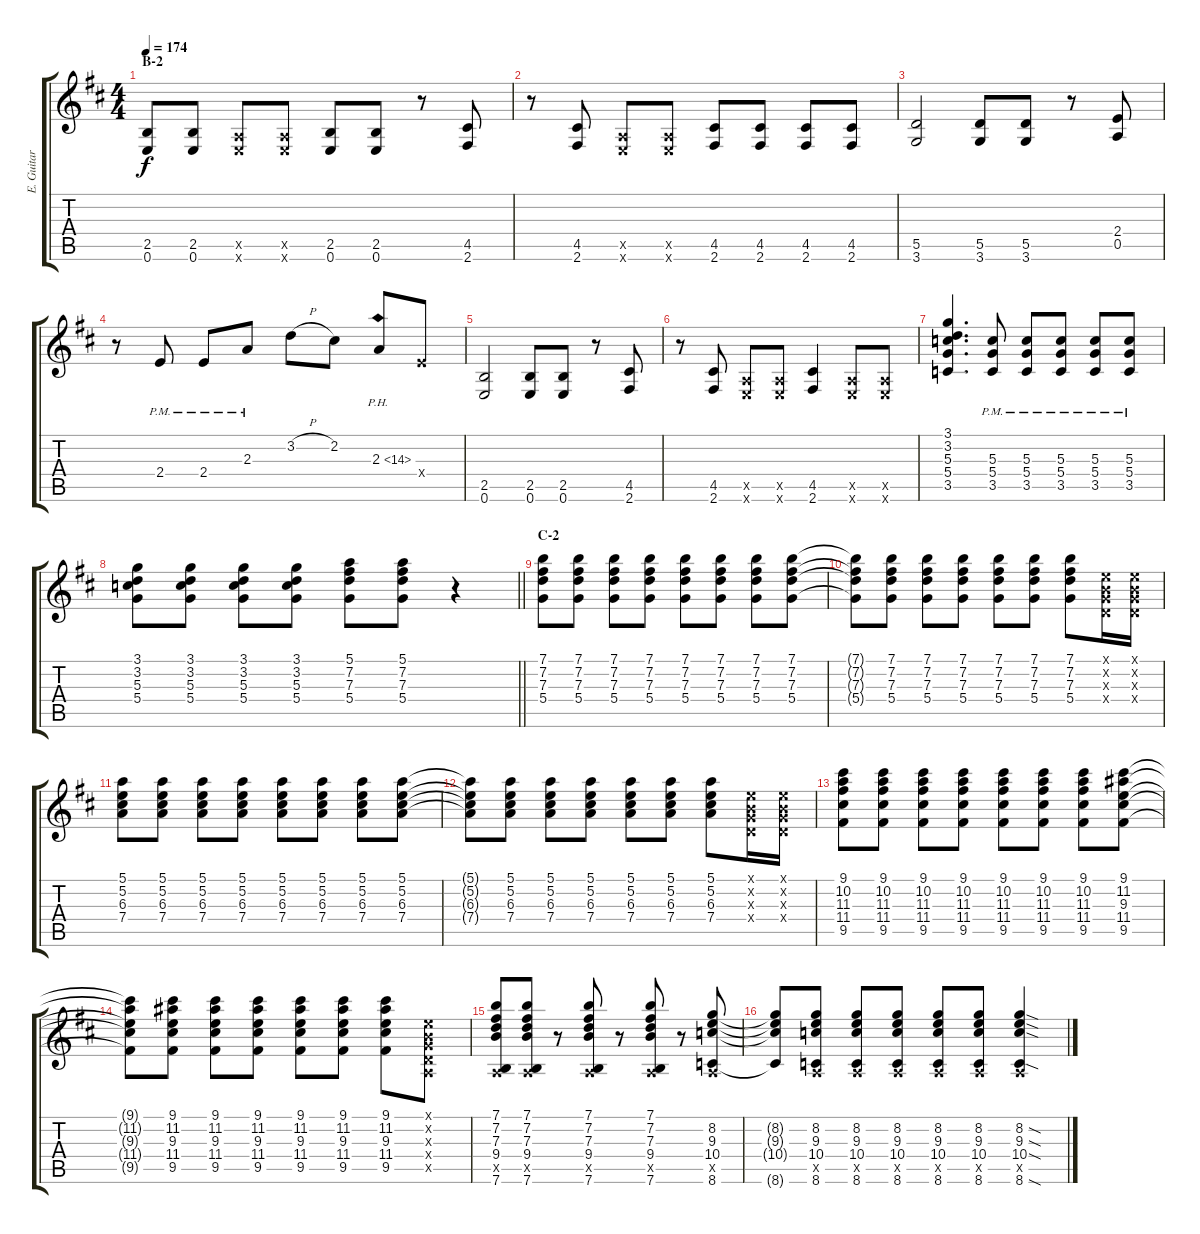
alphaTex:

\track ("E. Guitar I" "E. Guitar ") {instrument overdrivenguitar}
\staff {score tabs}
\tuning (E4 B3 G3 D3 A2 E2) {hide}
\ts (4 4)
\section ("" "B-2")
\tempo 174
\clef g2
\ks bminor
(2.5 0.6).8{dy f} (2.5 0.6).8 (0.5{x} 0.6{x}).8 (0.5{x} 0.6{x}).8 (2.5 0.6).8 (2.5 0.6).8 r.8 (4.5 2.6).8 |
r.8 (4.5 2.6).8 (0.5{x} 0.6{x}).8 (0.5{x} 0.6{x}).8 (4.5 2.6).8 (4.5 2.6).8 (4.5 2.6).8 (4.5 2.6).8 |
(5.5 3.6).2 (5.5 3.6).8 (5.5 3.6).8 r.8 (2.4 0.5).8 |
r.8 2.4{pm}.8 2.4{pm}.8 2.3{pm}.8 3.2{h}.8 2.2.8 2.3{ph 12}.8 2.4{x}.8 |
(2.5 0.6).2 (2.5 0.6).8 (2.5 0.6).8 r.8 (4.5 2.6).8 |
r.8 (4.5 2.6).8 (0.5{x} 0.6{x}).8 (0.5{x} 0.6{x}).8 (4.5 2.6).4 (0.5{x} 0.6{x}).8 (0.5{x} 0.6{x}).8 |
(3.1 3.2 5.3 5.4 3.5).4{d} (5.3{pm} 5.4{pm} 3.5{pm}).8 (5.3{pm} 5.4{pm} 3.5{pm}).8 (5.3{pm} 5.4{pm} 3.5{pm}).8 (5.3{pm} 5.4{pm} 3.5{pm}).8 (5.3{pm} 5.4{pm} 3.5{pm}).8 |
\barLineRight lightlight
(3.1 3.2 5.3 5.4).8 (3.1 3.2 5.3 5.4).8 (3.1 3.2 5.3 5.4).8 (3.1 3.2 5.3 5.4).8 (5.1 7.2 7.3 5.4).8 (5.1 7.2 7.3 5.4).8 r.4 |
\section ("" "C-2")
(7.1 7.2 7.3 5.4).8 (7.1 7.2 7.3 5.4).8 (7.1 7.2 7.3 5.4).8 (7.1 7.2 7.3 5.4).8 (7.1 7.2 7.3 5.4).8 (7.1 7.2 7.3 5.4).8 (7.1 7.2 7.3 5.4).8 (7.1 7.2 7.3 5.4).8 |
(7.1{t} 7.2{t} 7.3{t} 5.4{t}).8 (7.1 7.2 7.3 5.4).8 (7.1 7.2 7.3 5.4).8 (7.1 7.2 7.3 5.4).8 (7.1 7.2 7.3 5.4).8 (7.1 7.2 7.3 5.4).8 (7.1 7.2 7.3 5.4).8 (0.1{x} 0.2{x} 0.3{x} 0.4{x}).16 (0.1{x} 0.2{x} 0.3{x} 0.4{x}).16 |
(5.1 5.2 6.3 7.4).8 (5.1 5.2 6.3 7.4).8 (5.1 5.2 6.3 7.4).8 (5.1 5.2 6.3 7.4).8 (5.1 5.2 6.3 7.4).8 (5.1 5.2 6.3 7.4).8 (5.1 5.2 6.3 7.4).8 (5.1 5.2 6.3 7.4).8 |
(5.1{t} 5.2{t} 6.3{t} 7.4{t}).8 (5.1 5.2 6.3 7.4).8 (5.1 5.2 6.3 7.4).8 (5.1 5.2 6.3 7.4).8 (5.1 5.2 6.3 7.4).8 (5.1 5.2 6.3 7.4).8 (5.1 5.2 6.3 7.4).8 (0.1{x} 0.2{x} 0.3{x} 0.4{x}).16 (0.1{x} 0.2{x} 0.3{x} 0.4{x}).16 |
(9.1 10.2 11.3 11.4 9.5).8 (9.1 10.2 11.3 11.4 9.5).8 (9.1 10.2 11.3 11.4 9.5).8 (9.1 10.2 11.3 11.4 9.5).8 (9.1 10.2 11.3 11.4 9.5).8 (9.1 10.2 11.3 11.4 9.5).8 (9.1 10.2 11.3 11.4 9.5).8 (9.1 11.2 9.3 11.4 9.5).8 |
(9.1{t} 11.2{t} 9.3{t} 11.4{t} 9.5{t}).8 (9.1 11.2 9.3 11.4 9.5).8 (9.1 11.2 9.3 11.4 9.5).8 (9.1 11.2 9.3 11.4 9.5).8 (9.1 11.2 9.3 11.4 9.5).8 (9.1 11.2 9.3 11.4 9.5).8 (9.1 11.2 9.3 11.4 9.5).8 (0.1{x} 0.2{x} 0.3{x} 0.4{x} 0.5{x}).8 |
(7.1 7.2 7.3 9.4 0.5{x} 7.6).8 (7.1 7.2 7.3 9.4 0.5{x} 7.6).8 r.8 (7.1 7.2 7.3 9.4 0.5{x} 7.6).8 r.8 (7.1 7.2 7.3 9.4 0.5{x} 7.6).8 r.8 (8.2 9.3 10.4 0.5{x} 8.6).8 |
(8.2{t} 9.3{t} 10.4{t} 8.6{t}).8 (8.2 9.3 10.4 0.5{x} 8.6).8 (8.2 9.3 10.4 0.5{x} 8.6).8 (8.2 9.3 10.4 0.5{x} 8.6).8 (8.2 9.3 10.4 0.5{x} 8.6).8 (8.2 9.3 10.4 0.5{x} 8.6).8 (8.2{sod} 9.3{sod} 10.4{sod} 0.5{x} 8.6{sod}).4
